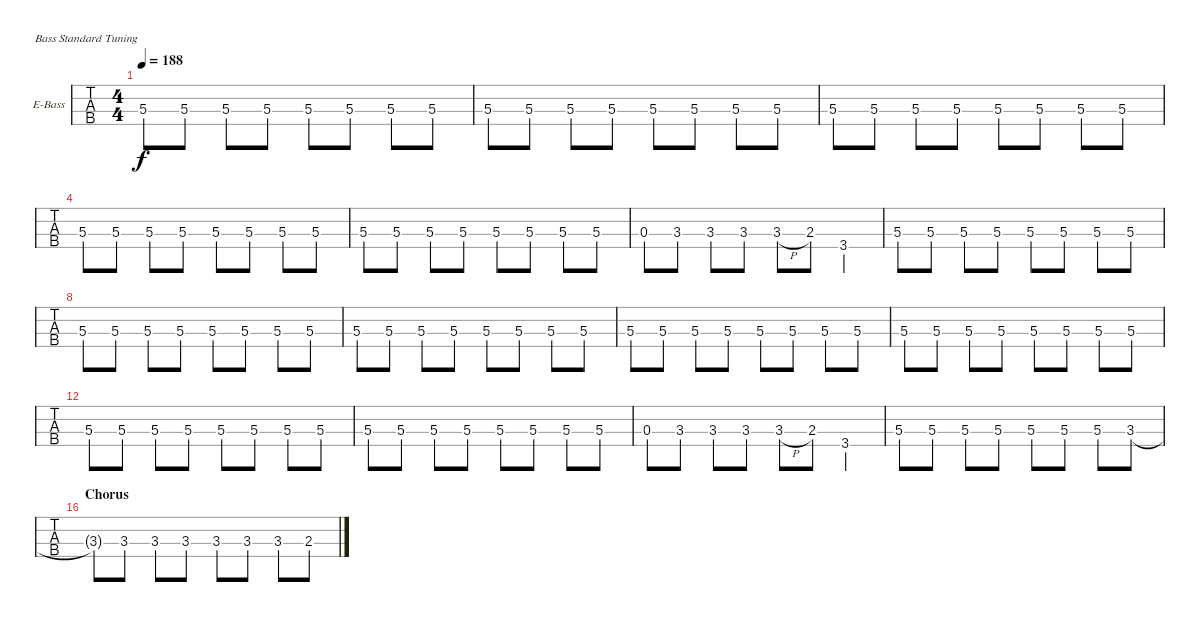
\bracketExtendMode nobrackets
\firstSystemTrackNameOrientation horizontal
\otherSystemsTrackNameOrientation horizontal
\defaultBarNumberDisplay FirstOfSystem
\track ("Bass" "E-Bass") {instrument electricbassfinger}
\staff {tabs}
\tuning (G2 D2 A1 E1)
\ts (4 4)
\tempo 188
\clef f4
\ks c
5.3.8{dy f} 5.3.8 5.3.8 5.3.8 5.3.8 5.3.8 5.3.8 5.3.8 |
5.3.8 5.3.8 5.3.8 5.3.8 5.3.8 5.3.8 5.3.8 5.3.8 |
5.3.8 5.3.8 5.3.8 5.3.8 5.3.8 5.3.8 5.3.8 5.3.8 |
5.3.8 5.3.8 5.3.8 5.3.8 5.3.8 5.3.8 5.3.8 5.3.8 |
5.3.8 5.3.8 5.3.8 5.3.8 5.3.8 5.3.8 5.3.8 5.3.8 |
0.3.8 3.3.8 3.3.8 3.3.8 3.3{h}.8 2.3.8 3.4.4 |
5.3.8 5.3.8 5.3.8 5.3.8 5.3.8 5.3.8 5.3.8 5.3.8 |
5.3.8 5.3.8 5.3.8 5.3.8 5.3.8 5.3.8 5.3.8 5.3.8 |
5.3.8 5.3.8 5.3.8 5.3.8 5.3.8 5.3.8 5.3.8 5.3.8 |
5.3.8 5.3.8 5.3.8 5.3.8 5.3.8 5.3.8 5.3.8 5.3.8 |
5.3.8 5.3.8 5.3.8 5.3.8 5.3.8 5.3.8 5.3.8 5.3.8 |
5.3.8 5.3.8 5.3.8 5.3.8 5.3.8 5.3.8 5.3.8 5.3.8 |
5.3.8 5.3.8 5.3.8 5.3.8 5.3.8 5.3.8 5.3.8 5.3.8 |
0.3.8 3.3.8 3.3.8 3.3.8 3.3{h}.8 2.3.8 3.4.4 |
5.3.8 5.3.8 5.3.8 5.3.8 5.3.8 5.3.8 5.3.8 3.3.8 |
\section ("" "Chorus")
3.3{t}.8 3.3.8 3.3.8 3.3.8 3.3.8 3.3.8 3.3.8 2.3.8
